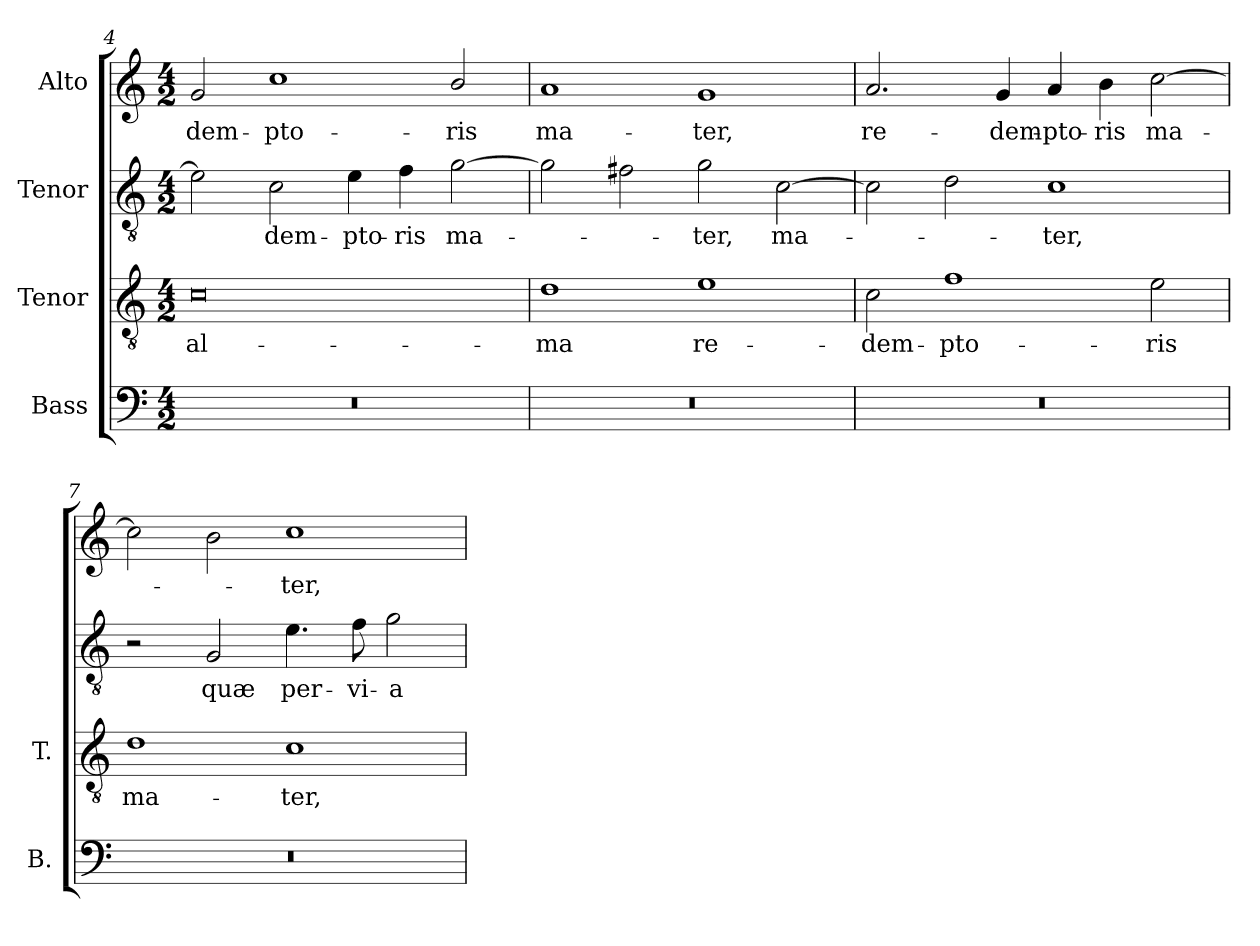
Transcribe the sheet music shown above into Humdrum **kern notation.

**kern	**kern	**text	**kern	**text	**kern	**text
*part4	*part3	*part3	*part2	*part2	*part1	*part1
*staff4	*staff3	*staff3	*staff2	*staff2	*staff1	*staff1
*I"Bass	*I"Tenor	*	*I"Tenor	*	*I"Alto	*
*I'B.	*I'T.	*	*	*	*	*
*clefF4	*clefGv2	*	*clefGv2	*	*clefG2	*
*	*ITrd7c12	*	*ITrd7c12	*	*	*
*k[]	*k[]	*	*k[]	*	*k[]	*
*C:	*C:	*	*C:	*	*C:	*
*M4/2	*M4/2	*	*M4/2	*	*M4/2	*
=4	=4	=4	=4	=4	=4	=4
!LO:N:vis=1	!	!	!	!	!	!
!	!	!LO:LY:b:color=#000000	!	!	!	!
!	!	!	!	!	!	!LO:LY:b:color=#000000
0r	0Ci	al-	2Ei\]	.	2gi/	-dem-
!	!	!	!	!LO:LY:b:color=#000000	!	!
!	!	!	!	!	!	!LO:LY:b:color=#000000
.	.	.	2Ci\	-dem-	1cci	-pto-
!	!	!	!	!LO:LY:b:color=#000000	!	!
.	.	.	4Ei\	-pto-	.	.
!	!	!	!	!LO:LY:b:color=#000000	!	!
.	.	.	4Fi\	-ris	.	.
!	!	!	!	!LO:LY:b:color=#000000	!	!
!	!	!	!	!	!	!LO:LY:b:color=#000000
.	.	.	[2Gi\	ma-	2bi/	-ris
!!LO:LB:g=z
=5	=5	=5	=5	=5	=5	=5
!LO:N:vis=1	!	!	!	!	!	!
!	!	!LO:LY:b:color=#000000	!	!	!	!
!	!	!	!	!	!	!LO:LY:b:color=#000000
0r	1Di	-ma	2Gi\]	.	1ai	ma-
.	.	.	2F#Xi\	.	.	.
!	!	!LO:LY:b:color=#000000	!	!	!	!
!	!	!	!	!LO:LY:b:color=#000000	!	!
!	!	!	!	!	!	!LO:LY:b:color=#000000
.	1Ei	re-	2Gi\	-ter,	1gi	-ter,
!	!	!	!	!LO:LY:b:color=#000000	!	!
.	.	.	[2Ci\	ma-	.	.
=6	=6	=6	=6	=6	=6	=6
!LO:N:vis=1	!	!	!	!	!	!
!	!	!LO:LY:b:color=#000000	!	!	!	!
!	!	!	!	!	!	!LO:LY:b:color=#000000
0r	2Ci\	-dem-	2Ci\]	.	2.ai/	re-
!	!	!LO:LY:b:color=#000000	!	!	!	!
.	1Fi	-pto-	2Di\	.	.	.
!	!	!	!	!	!	!LO:LY:b:color=#000000
.	.	.	.	.	4gi/	-dem-
!	!	!	!	!LO:LY:b:color=#000000	!	!
!	!	!	!	!	!	!LO:LY:b:color=#000000
.	.	.	1Ci	-ter,	4ai/	-pto-
!	!	!	!	!	!	!LO:LY:b:color=#000000
.	.	.	.	.	4bi\	-ris
!	!	!LO:LY:b:color=#000000	!	!	!	!
!	!	!	!	!	!	!LO:LY:b:color=#000000
.	2Ei\	-ris	.	.	[2cci\	ma-
=7	=7	=7	=7	=7	=7	=7
!LO:N:vis=1	!	!	!	!	!	!
!	!	!LO:LY:b:color=#000000	!	!	!	!
0r	1Di	ma-	2r	.	2cci\]	.
!	!	!	!	!LO:LY:b:color=#000000	!	!
.	.	.	2GGi/	quæ	2bi\	.
!	!	!LO:LY:b:color=#000000	!	!	!	!
!	!	!	!	!LO:LY:b:color=#000000	!	!
!	!	!	!	!	!	!LO:LY:b:color=#000000
.	1Ci	-ter,	4.Ei\	per-	1cci	-ter,
!	!	!	!	!LO:LY:b:color=#000000	!	!
.	.	.	8Fi\	-vi-	.	.
!	!	!	!	!LO:LY:b:color=#000000	!	!
.	.	.	2Gi\	-a	.	.
=	=	=	=	=	=	=
*-	*-	*-	*-	*-	*-	*-
